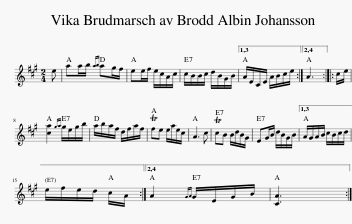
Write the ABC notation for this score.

X:1
L:1/8
M:2/4
I:linebreak $
K:A
V:1 treble
V:1
 e | aa/b/{ab} ag/f/ | ee/f/ e/c/A/c/ | c/B/B/c/ d/B/G/B/ |1,3 A/E/C/E/ A/B/c/e/ :|2,4 %5
 A3 :: c/e/ |$ [ca]2{ga} g/e/g/b/ | a/b/a/f/ d/f/a/f/ | Tfe e/a/e/c/ | %10
 A3 c | TcB B/d/B/G/ | EG/B/ d/B/G/B/ |1,3 A/G/A/B/ c/B/c/d/ |$ e/f/e/d/ c/A/ :|2,4 %15
 A2{GA} G/E/G/B/ | [CA]3 :| %17
